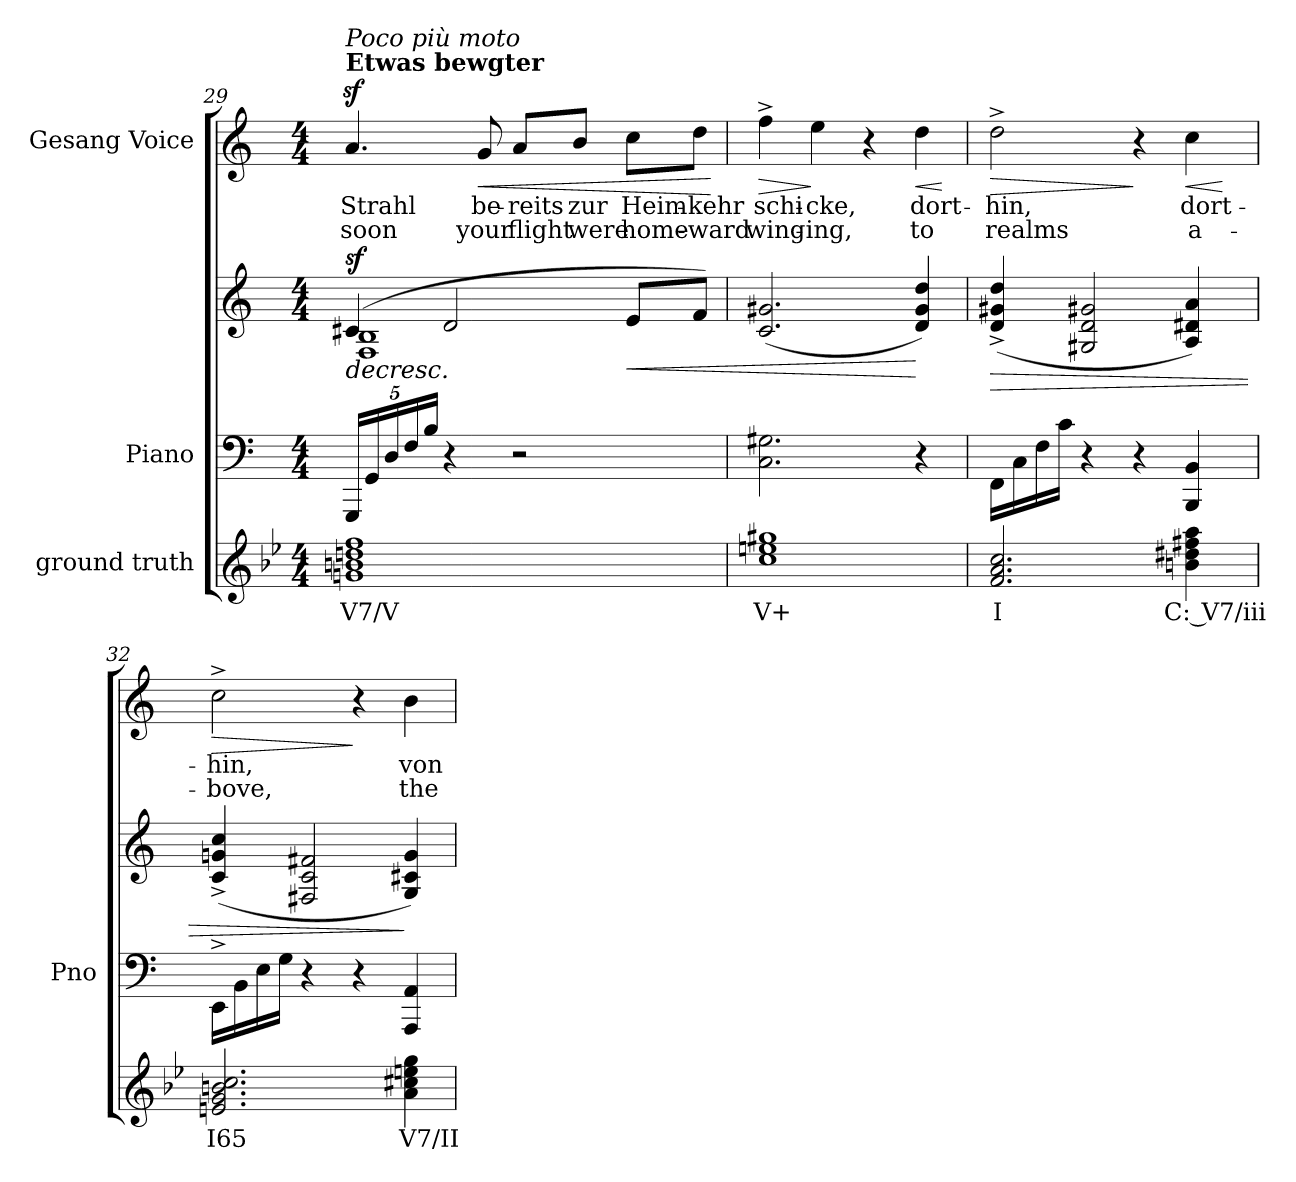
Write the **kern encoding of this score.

**kern	**text	**kern	**kern	**dynam	**kern	**text	**text	**dynam
*part3	*part3	*part2	*part2	*part2	*part1	*part1	*part1	*part1
*staff4	*staff4	*staff3	*staff2	*staff2/3	*staff1	*staff1	*staff1	*staff1
*I"ground truth	*	*I"Piano	*	*	*I"Gesang Voice	*	*	*
*	*	*I'Pno	*	*	*	*	*	*
*	*	*clefF4	*clefG2	*	*clefG2	*	*	*
*k[b-e-]	*	*k[]	*k[]	*	*k[]	*	*	*
*M4/4	*	*M4/4	*M4/4	*	*M4/4	*	*	*
*MM65	*	*MM65	*MM65	*	*MM65	*	*	*
=29	=29	=29	=29	=29	=29	=29	=29	=29
*	*	*Xbrackettup	*	*	*	*	*	*
!	!	!	!	!LO:HP:b	!	!	!	!
*	*	*	*^	*	*	*	*	*
!	!	!	!	!	!	!LO:TX:a:B:t=Etwas bewgter	!	!	!
!	!	!	!	!	!	!LO:TX:a:i:t=Poco più moto	!	!	!
!	!	!	!	!	!LO:DY:n=1:a	!	!LO:LY:b	!LO:LY:b	!
1gn 1bn 1ddn 1ff	V7/V	20GGG/LL	(>4c#X/	1F 1B	> sf	4.az>/	Strahl	soon	.
.	.	20GG/	.	.	.	.	.	.	.
.	.	20D/	.	.	.	.	.	.	.
.	.	20F/	.	.	.	.	.	.	.
.	.	20B/JJ	.	.	.	.	.	.	.
.	.	4r	2d/	.	.	.	.	.	.
!	!	!	!	!	!	!	!LO:LY:b	!LO:LY:b	!LO:HP:b
.	.	.	.	.	.	8g/	be-	your	<
!	!	!	!	!	!	!	!LO:LY:b	!LO:LY:b	!
.	.	2r	.	.	.	8a/L	-reits	flight	.
!	!	!	!	!	!	!	!LO:LY:b	!LO:LY:b	!
.	.	.	.	.	.	8b\J	zur	were	.
!	!	!	!	!	!LO:HP:b	!	!	!	!
!	!	!	!	!	!	!	!LO:LY:b	!LO:LY:b	!
.	.	.	8e/L	.	<	8cc\L	Heim-	home-	.
!	!	!	!	!	!	!	!LO:LY:b	!LO:LY:b	!
.	.	.	8f/J)	.	.	8dd\J	-kehr	-ward	.
*	*	*	*v	*v	*	*	*	*	*
.	.	.	.	]	.	.	.	[
=30	=30	=30	=30	=30	=30	=30	=30	=30
!	!	!	!	!	!	!LO:LY:b	!LO:LY:b	!LO:HP:b
1cc 1een 1gg#X	V+	2.C\ 2.G#X\	(>2.c/ 2.g#X/	.	4ff^\	schi-	wing-	>
!	!	!	!	!	!	!LO:LY:b	!LO:LY:b	!
.	.	.	.	.	4ee\	-cke,	-ing,	]
.	.	.	.	.	4r	.	.	.
!	!	!	!	!	!	!LO:LY:b	!LO:LY:b	!LO:HP:b
.	.	4r	4d/ 4g#/ 4dd/)	[	4dd\	dort-	to	<
.	.	.	.	.	.	.	.	[
=31	=31	=31	=31	=31	=31	=31	=31	=31
!	!	!	!	!LO:HP:b	!	!	!	!
!	!	!	!	!	!	!LO:LY:b	!LO:LY:b	!LO:HP:b
2.f 2.a 2.cc	I	16FF\LL	(>4d/^ 4g#X/^ 4dd/^	>	2dd^\	-hin,	realms	>
.	.	16C\	.	.	.	.	.	.
.	.	16F\	.	.	.	.	.	.
.	.	16c\JJ	.	.	.	.	.	.
.	.	4r	2G#X/ 2d/ 2g#X/	.	.	.	.	.
.	.	4r	.	.	4r	.	.	]
!	!	!	!	!	!	!LO:LY:b	!LO:LY:b	!LO:HP:b
4bn 4dd#X 4ff#X 4aa	C: V7/iii	4BBB/ 4BB/	4A/ 4d#X/ 4a/)	.	4cc\	dort-	a-	<
.	.	.	.	.	.	.	.	[
=32	=32	=32	=32	=32	=32	=32	=32	=32
!	!	!	!	!	!	!LO:LY:b	!LO:LY:b	!LO:HP:b
2.en 2.g 2.bn 2.cc	I65	16EE^\LL	(>4c/^ 4gn/^ 4cc/^	.	2cc^\	-hin,	-bove,	>
.	.	16BB\	.	.	.	.	.	.
.	.	16E\	.	.	.	.	.	.
.	.	16G\JJ	.	.	.	.	.	.
.	.	4r	2F#X/ 2c/ 2f#X/	.	.	.	.	.
.	.	4r	.	.	4r	.	.	]
!	!	!	!	!	!	!LO:LY:b	!LO:LY:b	!
4a 4cc#X 4een 4gg	V7/II	4AAA/ 4AA/	4G/ 4c#X/ 4g/)	]	4b\	von	the	.
=	=	=	=	=	=	=	=	=
*-	*-	*-	*-	*-	*-	*-	*-	*-
